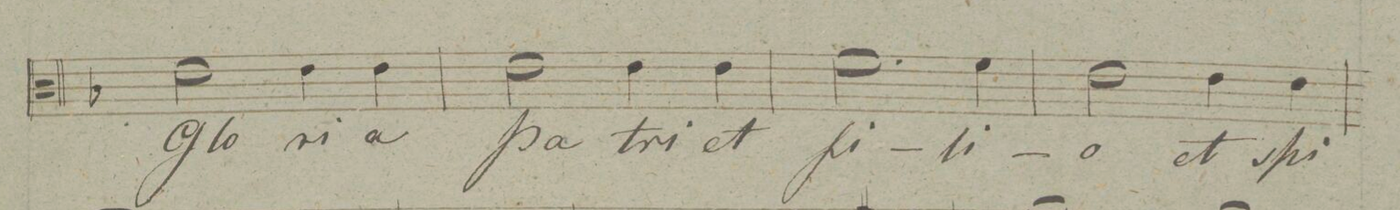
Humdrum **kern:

**kern	**text	**dynam
*I"Alto.	*	*
*clefC3	*	*
*k[b-]	*	*
*met(c|)	*	*
*M2/2	*	*
2e\	Glo-	.
4e\	-ri-	.
4e\	-a	.
=49	=49	=49
2e\	pa-	.
4e\	-tri	.
4e\	et	.
=50	=50	=50
2.f\	fi-	.
4f\	-li-	.
=51	=51	=51
2e\	-o	.
4e\	et	.
4e\	spi-	.
=52	=52	=52
*-	*-	*-
